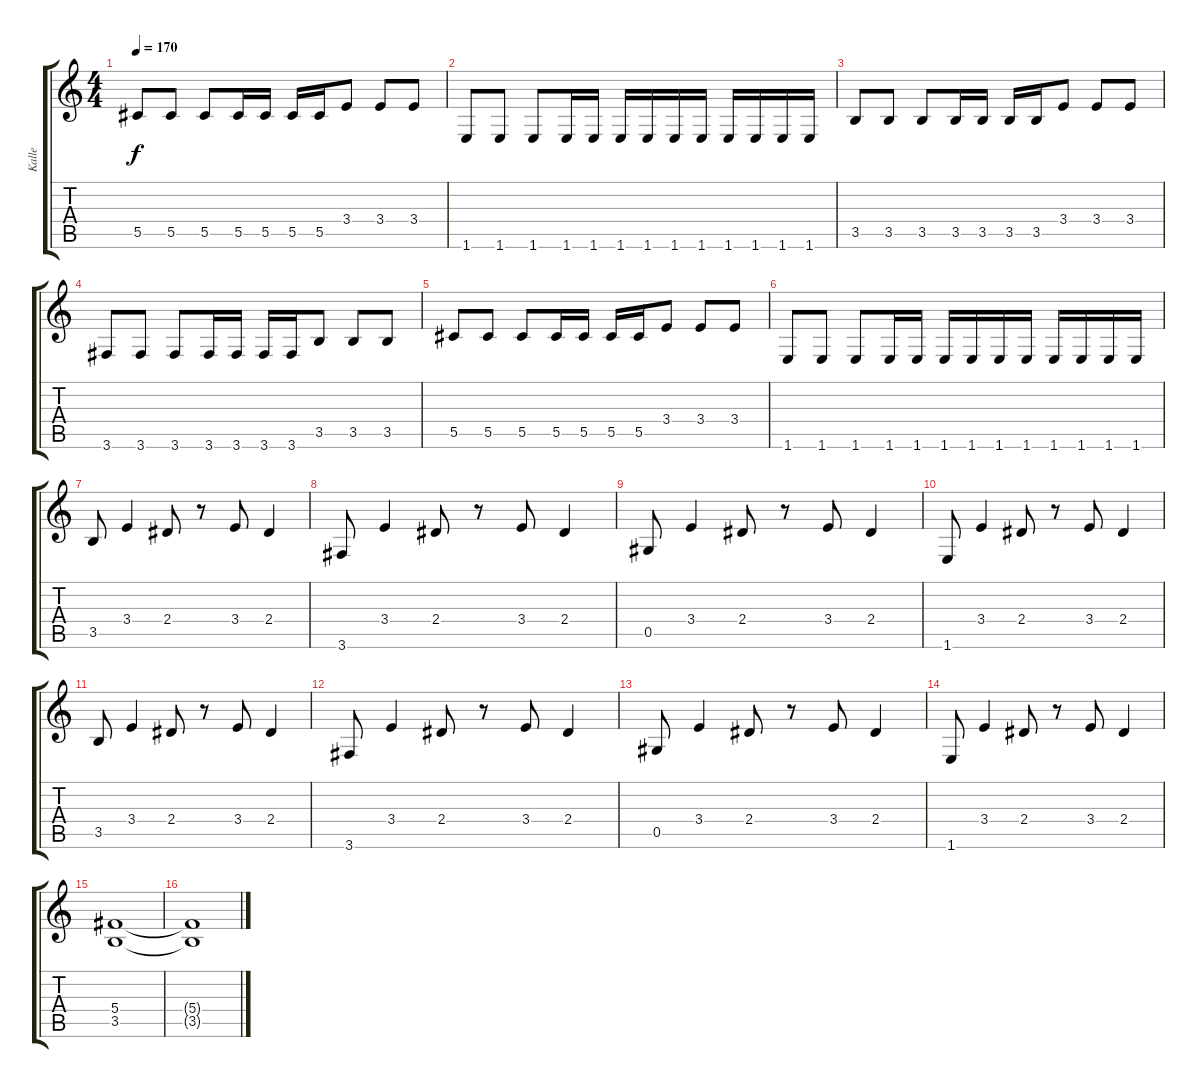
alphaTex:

\track ("Kalle" "Kalle") {instrument distortionguitar}
\staff {score tabs}
\tuning (Eb4 Bb3 Gb3 Db3 Ab2 Eb2) {hide}
\ts (4 4)
\tempo 170
\clef g2
\ks c
5.5.8{dy f} 5.5.8 5.5.8 5.5.16 5.5.16 5.5.16 5.5.16 3.4.8 3.4.8 3.4.8 |
1.6.8 1.6.8 1.6.8 1.6.16 1.6.16 1.6.16 1.6.16 1.6.16 1.6.16 1.6.16 1.6.16 1.6.16 1.6.16 |
3.5.8 3.5.8 3.5.8 3.5.16 3.5.16 3.5.16 3.5.16 3.4.8 3.4.8 3.4.8 |
3.6.8 3.6.8 3.6.8 3.6.16 3.6.16 3.6.16 3.6.16 3.5.8 3.5.8 3.5.8 |
5.5.8 5.5.8 5.5.8 5.5.16 5.5.16 5.5.16 5.5.16 3.4.8 3.4.8 3.4.8 |
1.6.8 1.6.8 1.6.8 1.6.16 1.6.16 1.6.16 1.6.16 1.6.16 1.6.16 1.6.16 1.6.16 1.6.16 1.6.16 |
3.5.8 3.4.4 2.4.8 r.8 3.4.8 2.4.4 |
3.6.8 3.4.4 2.4.8 r.8 3.4.8 2.4.4 |
0.5.8 3.4.4 2.4.8 r.8 3.4.8 2.4.4 |
1.6.8 3.4.4 2.4.8 r.8 3.4.8 2.4.4 |
3.5.8 3.4.4 2.4.8 r.8 3.4.8 2.4.4 |
3.6.8 3.4.4 2.4.8 r.8 3.4.8 2.4.4 |
0.5.8 3.4.4 2.4.8 r.8 3.4.8 2.4.4 |
1.6.8 3.4.4 2.4.8 r.8 3.4.8 2.4.4 |
(5.4 3.5).1 |
(5.4{t} 3.5{t}).1
